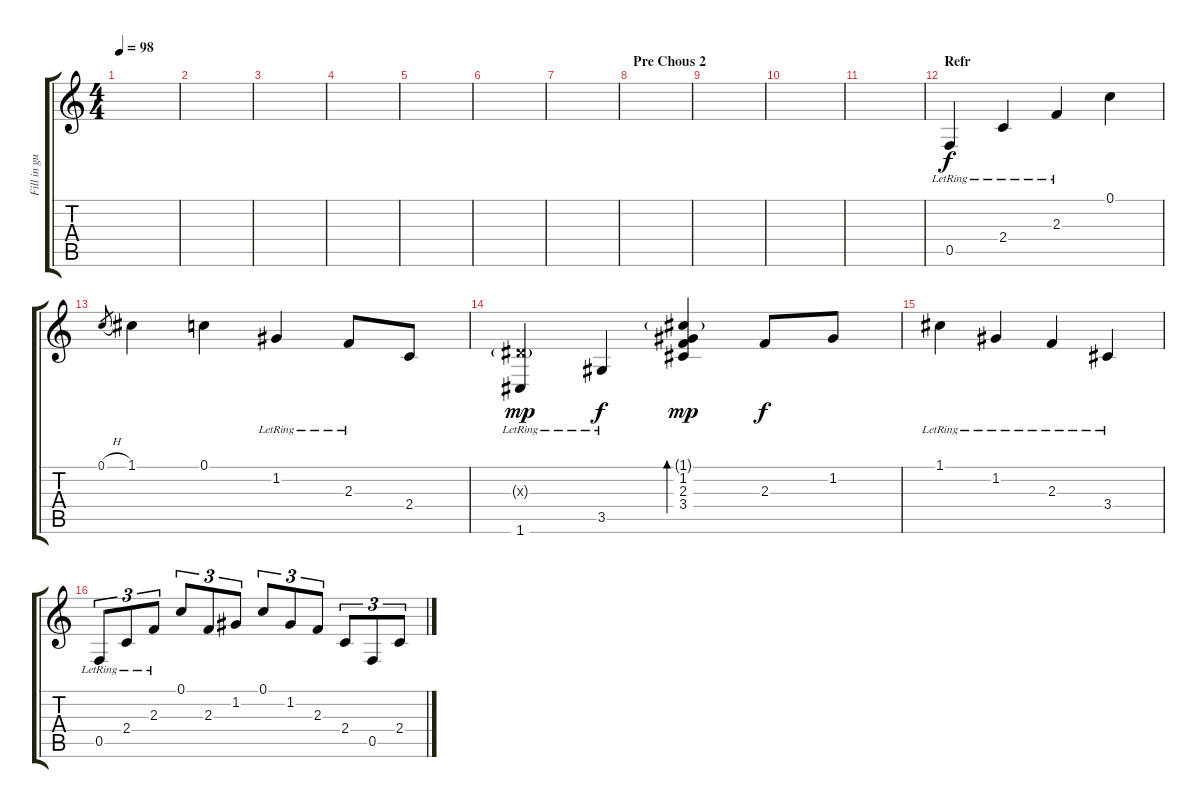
\track ("Fill in guitar" "Fill in gu") {instrument distortionguitar}
\staff {score tabs}
\tuning (C4 G3 Eb3 Bb2 F2 C2) {hide}
\ts (4 4)
\tempo 98
\clef g2
\ks c
|
|
|
|
|
|
|
\section ("" "Pre Chous 2")
|
|
|
|
\section ("" "Refr")
0.5{lr}.4{volume 10 instrument acousticguitarsteel} 2.4{lr}.4 2.3{lr}.4 0.1.4 |
0.1{h}.8{gr} 1.1.4 0.1.4 1.2{lr}.4 2.3{lr}.8 2.4.8 |
(0.3{g x} 1.6{lr}).4{dy mp volume 10 instrument acousticguitarsteel} 3.5{lr}.4{dy f} (1.1{g} 1.2 2.3 3.4).4{bd 120 dy mp} 2.3.8{dy f} 1.2.8 |
1.1{lr}.4 1.2{lr}.4 2.3{lr}.4 3.4{lr}.4 |
0.5{lr}.8{tu (3 2) volume 10 instrument acousticguitarsteel} 2.4{lr}.8{tu (3 2)} 2.3{lr}.8{tu (3 2)} 0.1.8{tu (3 2)} 2.3.8{tu (3 2)} 1.2.8{tu (3 2)} 0.1.8{tu (3 2)} 1.2.8{tu (3 2)} 2.3.8{tu (3 2)} 2.4.8{tu (3 2)} 0.5.8{tu (3 2)} 2.4.8{tu (3 2)}
